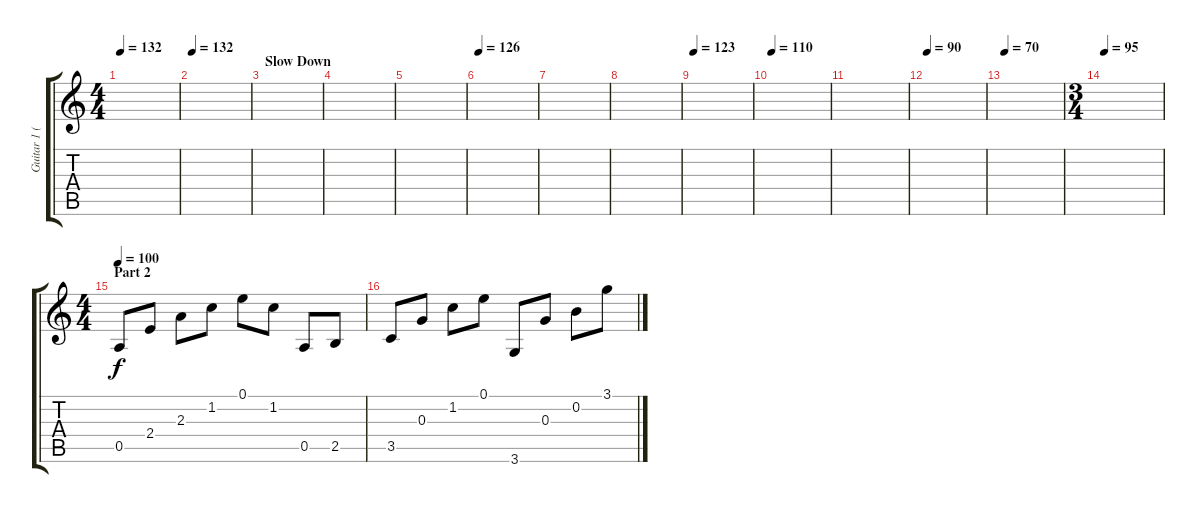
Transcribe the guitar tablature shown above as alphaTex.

\track ("Guitar 1 (Part 2)" "Guitar 1 (") {instrument distortionguitar}
\staff {score tabs}
\tuning (E4 B3 G3 D3 A2 E2) {hide}
\ts (4 4)
\tempo 132
\clef g2
\ks c
|
\tempo 132
|
\section ("" "Slow Down")
|
|
|
\tempo 126
|
|
|
\tempo 123
|
\tempo 110
|
|
\tempo 90
|
\tempo 70
|
\ts (3 4)
\tempo 95
|
\ts (4 4)
\section ("" "Part 2")
\tempo 100
0.5.8 2.4.8 2.3.8 1.2.8 0.1.8 1.2.8 0.5.8 2.5.8 |
3.5.8 0.3.8 1.2.8 0.1.8 3.6.8 0.3.8 0.2.8 3.1.8
